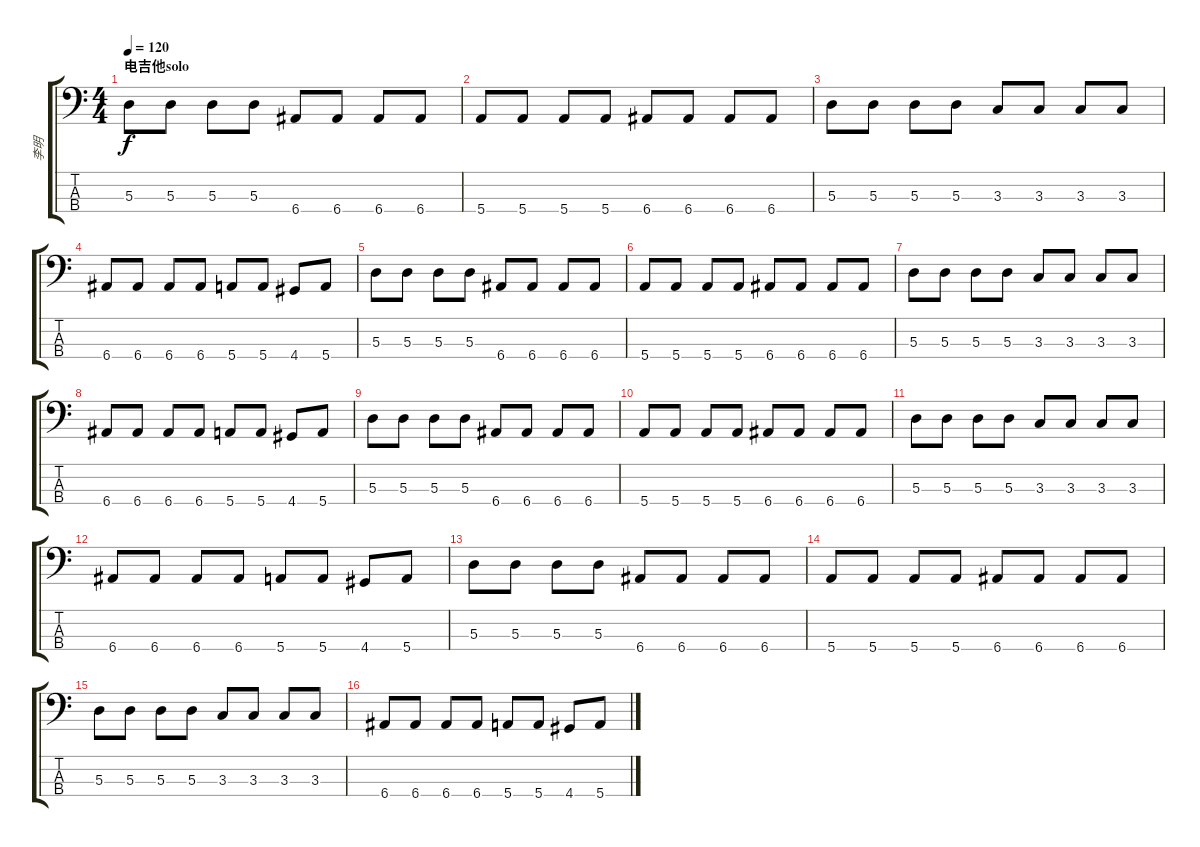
\track ("李明" "李明") {instrument electricbassfinger}
\staff {score tabs}
\tuning (G2 D2 A1 E1) {hide}
\ts (4 4)
\section ("" "电吉他solo")
\tempo 120
\clef f4
\ks c
5.3.8{dy f} 5.3.8 5.3.8 5.3.8 6.4.8 6.4.8 6.4.8 6.4.8 |
5.4.8 5.4.8 5.4.8 5.4.8 6.4.8 6.4.8 6.4.8 6.4.8 |
5.3.8 5.3.8 5.3.8 5.3.8 3.3.8 3.3.8 3.3.8 3.3.8 |
6.4.8 6.4.8 6.4.8 6.4.8 5.4.8 5.4.8 4.4.8 5.4.8 |
5.3.8 5.3.8 5.3.8 5.3.8 6.4.8 6.4.8 6.4.8 6.4.8 |
5.4.8 5.4.8 5.4.8 5.4.8 6.4.8 6.4.8 6.4.8 6.4.8 |
5.3.8 5.3.8 5.3.8 5.3.8 3.3.8 3.3.8 3.3.8 3.3.8 |
6.4.8 6.4.8 6.4.8 6.4.8 5.4.8 5.4.8 4.4.8 5.4.8 |
5.3.8 5.3.8 5.3.8 5.3.8 6.4.8 6.4.8 6.4.8 6.4.8 |
5.4.8 5.4.8 5.4.8 5.4.8 6.4.8 6.4.8 6.4.8 6.4.8 |
5.3.8 5.3.8 5.3.8 5.3.8 3.3.8 3.3.8 3.3.8 3.3.8 |
6.4.8 6.4.8 6.4.8 6.4.8 5.4.8 5.4.8 4.4.8 5.4.8 |
5.3.8 5.3.8 5.3.8 5.3.8 6.4.8 6.4.8 6.4.8 6.4.8 |
5.4.8 5.4.8 5.4.8 5.4.8 6.4.8 6.4.8 6.4.8 6.4.8 |
5.3.8 5.3.8 5.3.8 5.3.8 3.3.8 3.3.8 3.3.8 3.3.8 |
6.4.8 6.4.8 6.4.8 6.4.8 5.4.8 5.4.8 4.4.8 5.4.8
